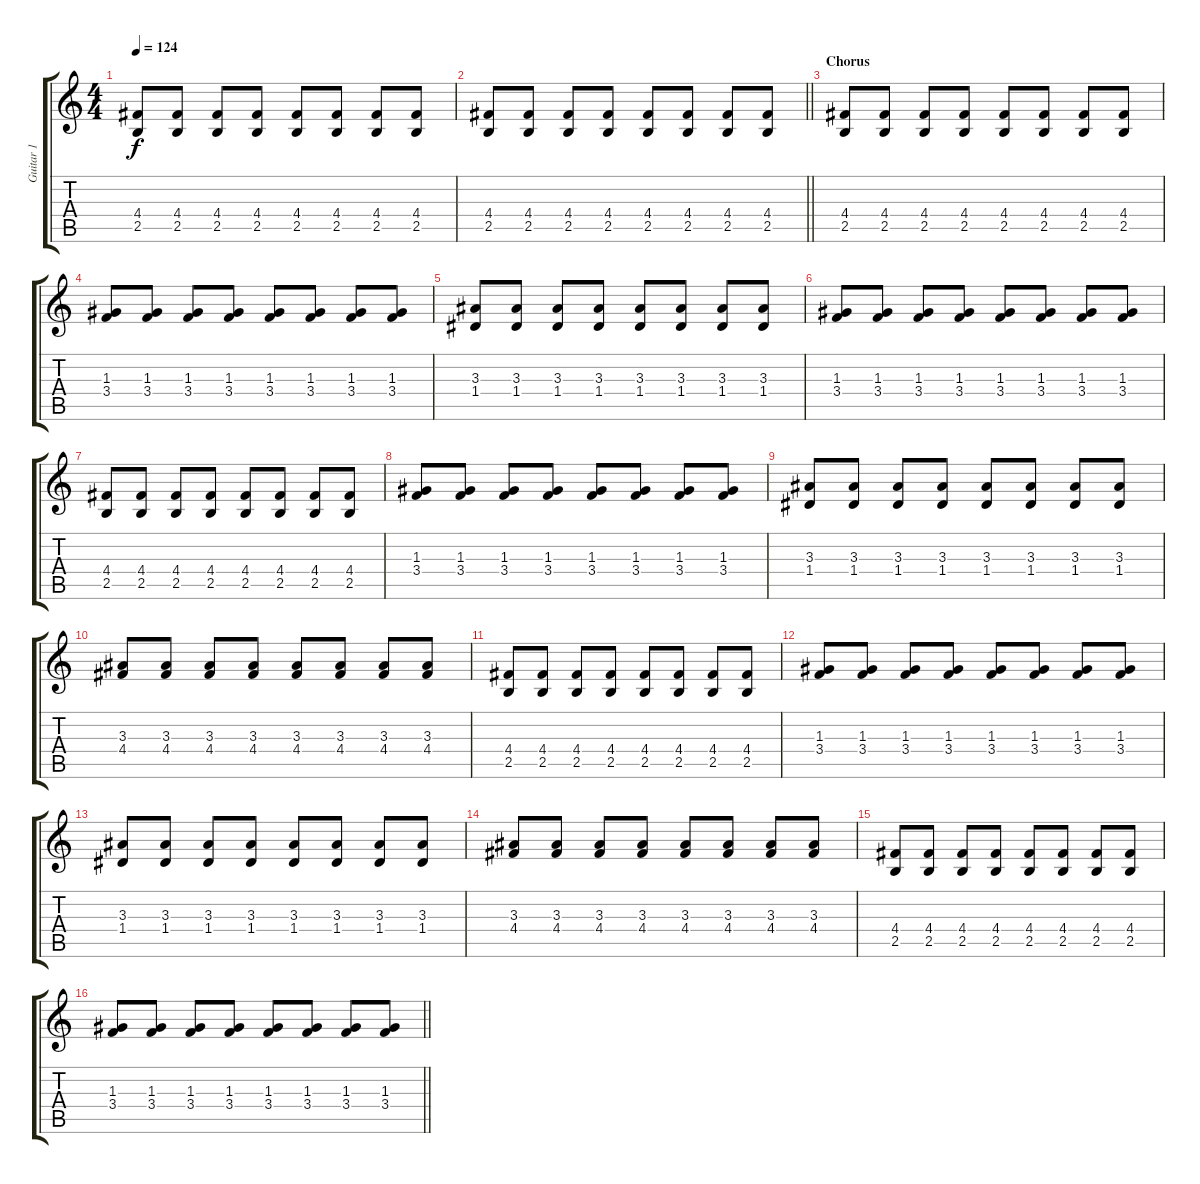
\track ("Guitar 1" "Guitar 1") {instrument electricguitarmuted}
\staff {score tabs}
\tuning (E4 B3 G3 D3 A2 E2) {hide}
\ts (4 4)
\tempo 124
\clef g2
\ks c
(4.4 2.5).8{dy f} (4.4 2.5).8 (4.4 2.5).8 (4.4 2.5).8 (4.4 2.5).8 (4.4 2.5).8 (4.4 2.5).8 (4.4 2.5).8 |
\barLineRight lightlight
(4.4 2.5).8 (4.4 2.5).8 (4.4 2.5).8 (4.4 2.5).8 (4.4 2.5).8 (4.4 2.5).8 (4.4 2.5).8 (4.4 2.5).8 |
\section ("" "Chorus")
(4.4 2.5).8 (4.4 2.5).8 (4.4 2.5).8 (4.4 2.5).8 (4.4 2.5).8 (4.4 2.5).8 (4.4 2.5).8 (4.4 2.5).8 |
(1.3 3.4).8 (1.3 3.4).8 (1.3 3.4).8 (1.3 3.4).8 (1.3 3.4).8 (1.3 3.4).8 (1.3 3.4).8 (1.3 3.4).8 |
(3.3 1.4).8 (3.3 1.4).8 (3.3 1.4).8 (3.3 1.4).8 (3.3 1.4).8 (3.3 1.4).8 (3.3 1.4).8 (3.3 1.4).8 |
(1.3 3.4).8 (1.3 3.4).8 (1.3 3.4).8 (1.3 3.4).8 (1.3 3.4).8 (1.3 3.4).8 (1.3 3.4).8 (1.3 3.4).8 |
(4.4 2.5).8 (4.4 2.5).8 (4.4 2.5).8 (4.4 2.5).8 (4.4 2.5).8 (4.4 2.5).8 (4.4 2.5).8 (4.4 2.5).8 |
(1.3 3.4).8 (1.3 3.4).8 (1.3 3.4).8 (1.3 3.4).8 (1.3 3.4).8 (1.3 3.4).8 (1.3 3.4).8 (1.3 3.4).8 |
(3.3 1.4).8 (3.3 1.4).8 (3.3 1.4).8 (3.3 1.4).8 (3.3 1.4).8 (3.3 1.4).8 (3.3 1.4).8 (3.3 1.4).8 |
(3.3 4.4).8 (3.3 4.4).8 (3.3 4.4).8 (3.3 4.4).8 (3.3 4.4).8 (3.3 4.4).8 (3.3 4.4).8 (3.3 4.4).8 |
(4.4 2.5).8 (4.4 2.5).8 (4.4 2.5).8 (4.4 2.5).8 (4.4 2.5).8 (4.4 2.5).8 (4.4 2.5).8 (4.4 2.5).8 |
(1.3 3.4).8 (1.3 3.4).8 (1.3 3.4).8 (1.3 3.4).8 (1.3 3.4).8 (1.3 3.4).8 (1.3 3.4).8 (1.3 3.4).8 |
(3.3 1.4).8 (3.3 1.4).8 (3.3 1.4).8 (3.3 1.4).8 (3.3 1.4).8 (3.3 1.4).8 (3.3 1.4).8 (3.3 1.4).8 |
(3.3 4.4).8 (3.3 4.4).8 (3.3 4.4).8 (3.3 4.4).8 (3.3 4.4).8 (3.3 4.4).8 (3.3 4.4).8 (3.3 4.4).8 |
(4.4 2.5).8 (4.4 2.5).8 (4.4 2.5).8 (4.4 2.5).8 (4.4 2.5).8 (4.4 2.5).8 (4.4 2.5).8 (4.4 2.5).8 |
\barLineRight lightlight
(1.3 3.4).8 (1.3 3.4).8 (1.3 3.4).8 (1.3 3.4).8 (1.3 3.4).8 (1.3 3.4).8 (1.3 3.4).8 (1.3 3.4).8
